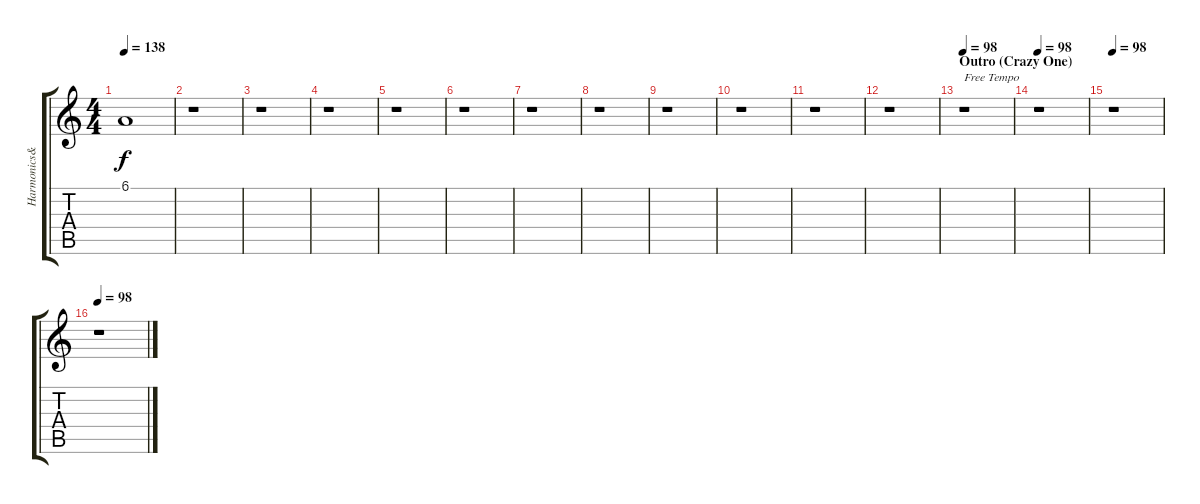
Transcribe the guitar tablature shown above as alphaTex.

\track ("Harmonics&Voice" "Harmonics&") {instrument lead6voice}
\staff {score tabs}
\tuning (Eb4 Bb3 Gb3 Db3 Ab2 Eb2) {hide}
\ts (4 4)
\tempo 138
\clef g2
\ks c
6.1{t}.1{dy f} |
r.1 |
r.1 |
r.1 |
r.1 |
r.1 |
r.1 |
r.1 |
r.1 |
r.1 |
r.1 |
r.1 |
\section ("" "Outro (Crazy One)")
\tempo 98
r.1{txt "Free Tempo"} |
\tempo 98
r.1 |
\tempo 98
r.1 |
\tempo 98
r.1
